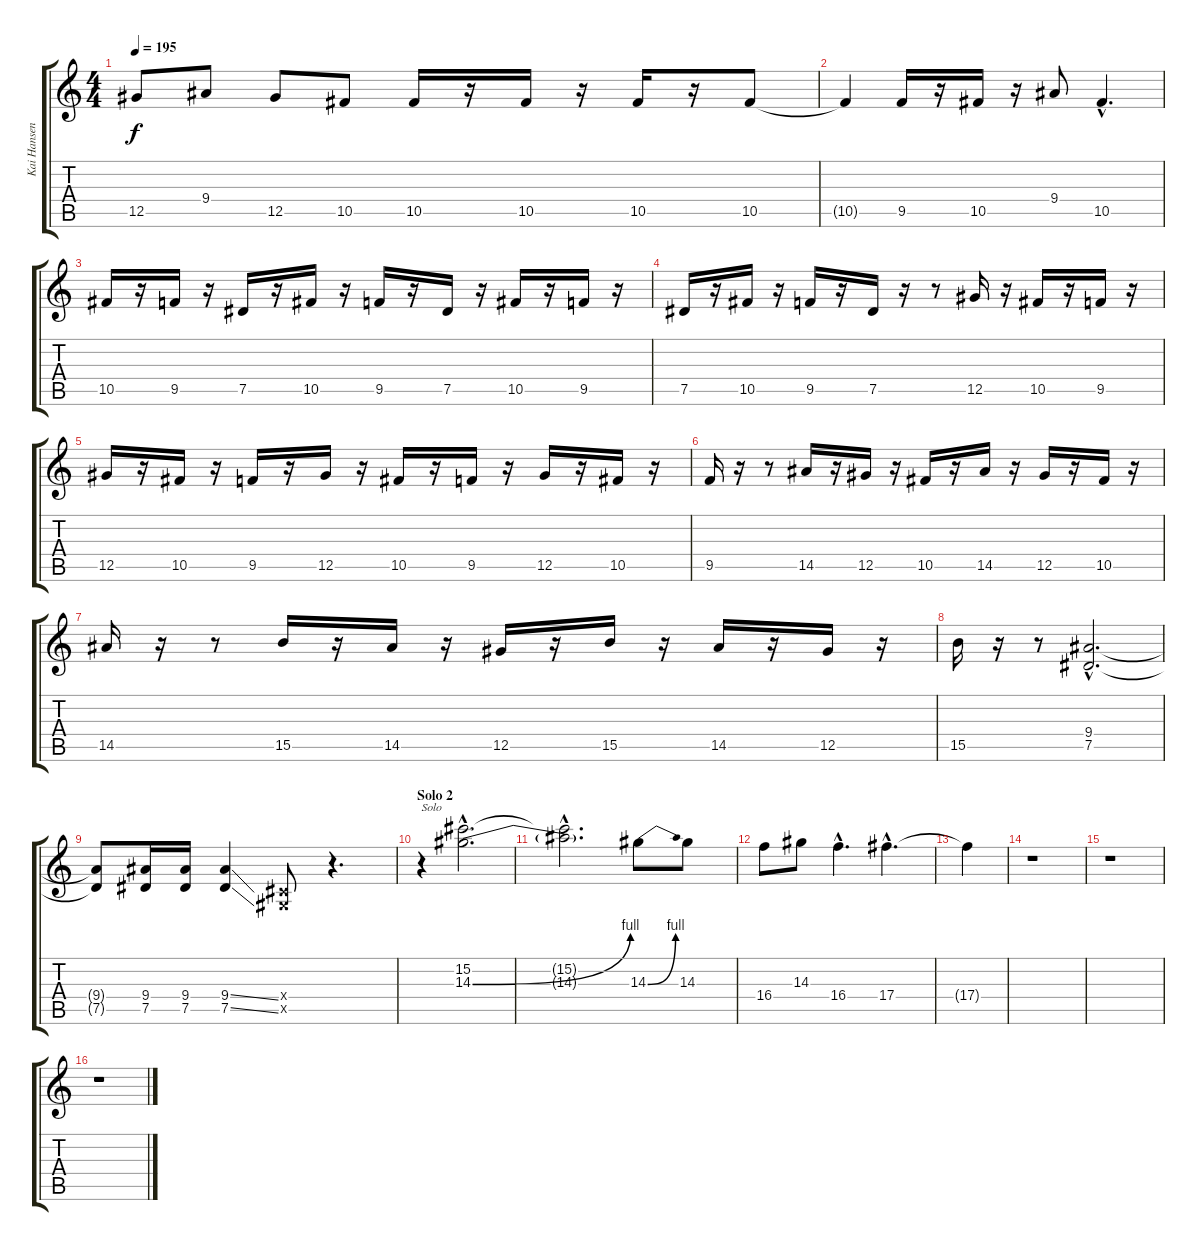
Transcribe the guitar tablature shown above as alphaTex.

\track ("Kai Hansen" "Kai Hansen") {instrument distortionguitar}
\staff {score tabs}
\tuning (Eb4 Bb3 Gb3 Db3 Ab2 Eb2) {hide}
\ts (4 4)
\tempo 195
\clef g2
\ks c
12.5.8{dy f} 9.4.8 12.5.8 10.5.8 10.5.16 r.16 10.5.16 r.16 10.5.16 r.16 10.5.8 |
10.5{t}.4 9.5.16 r.16 10.5.16 r.16 9.4.8 10.5{hac}.4{d} |
10.5.16 r.16 9.5.16 r.16 7.5.16 r.16 10.5.16 r.16 9.5.16 r.16 7.5.16 r.16 10.5.16 r.16 9.5.16 r.16 |
7.5.16 r.16 10.5.16 r.16 9.5.16 r.16 7.5.16 r.16 r.8 12.5.16 r.16 10.5.16 r.16 9.5.16 r.16 |
12.5.16 r.16 10.5.16 r.16 9.5.16 r.16 12.5.16 r.16 10.5.16 r.16 9.5.16 r.16 12.5.16 r.16 10.5.16 r.16 |
9.5.16 r.16 r.8 14.5.16 r.16 12.5.16 r.16 10.5.16 r.16 14.5.16 r.16 12.5.16 r.16 10.5.16 r.16 |
14.5.16 r.16 r.8 15.5.16 r.16 14.5.16 r.16 12.5.16 r.16 15.5.16 r.16 14.5.16 r.16 12.5.16 r.16 |
15.5.16 r.16 r.8 (9.4{hac} 7.5{hac}).2{d} |
(9.4{t} 7.5{t}).8 (9.4 7.5).16 (9.4 7.5).16 (9.4{ss} 7.5{ss}).4 (0.4{x} 0.5{x}).8 r.4{d} |
\section ("" "Solo 2")
r.4{txt "Solo"} (15.2{hac} 14.3{be (bend 0 0 60 4) hac}).2{d volume 16} |
(15.2{hac t} 14.3{hac t}).2{d} 14.3{be (bend 0 0 60 4)}.8 14.3.8 |
16.4.8 14.3.8 16.4{hac}.4{d} 17.4{hac}.4{d} |
17.4{t}.4 |
r.1 |
r.1 |
r.1
